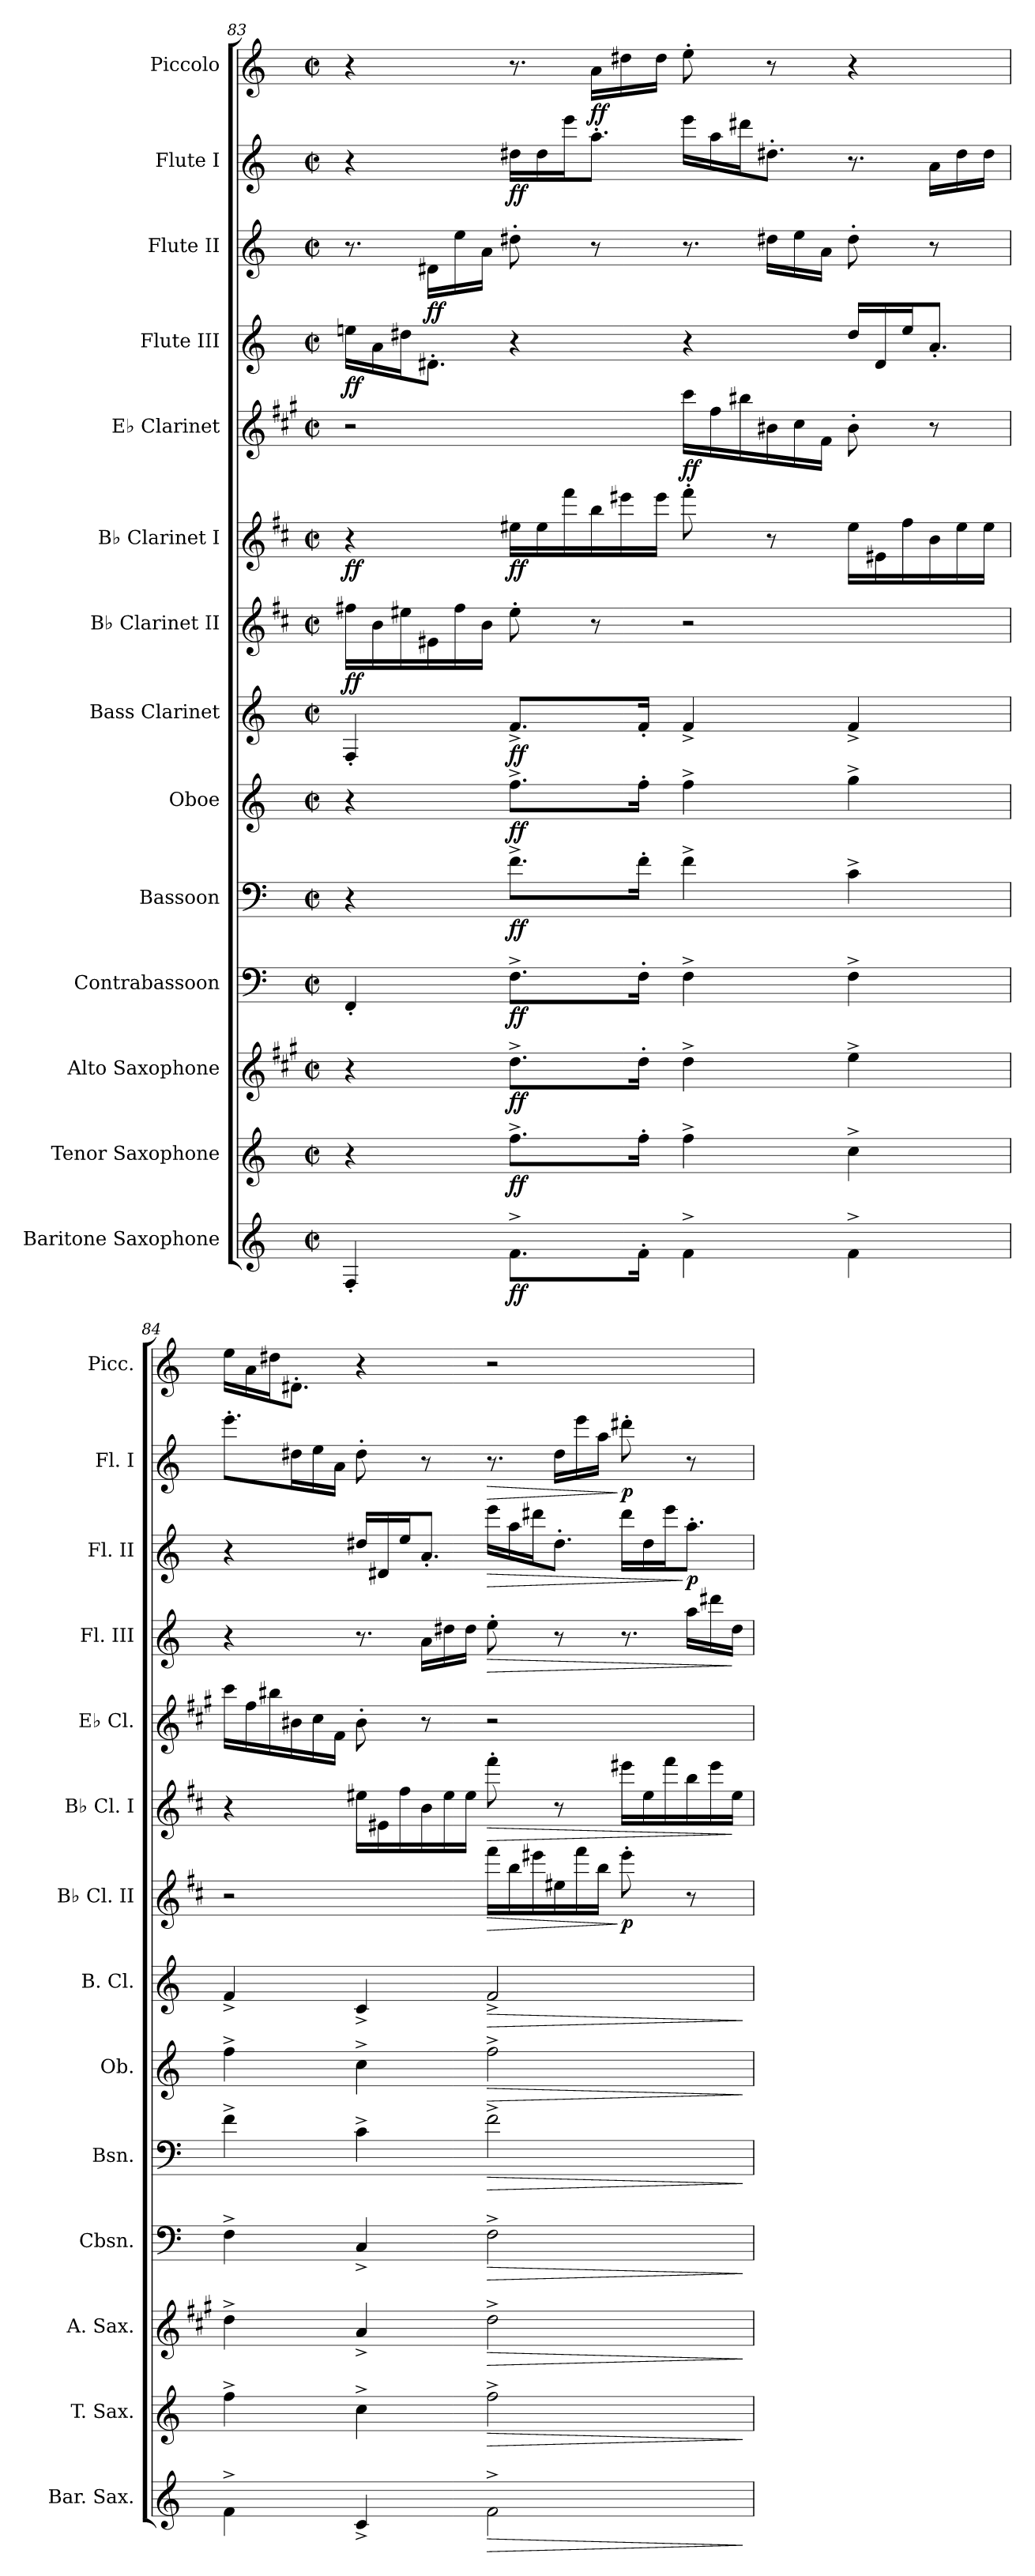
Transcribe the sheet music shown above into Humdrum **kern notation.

**kern	**dynam	**kern	**dynam	**kern	**dynam	**kern	**dynam	**kern	**dynam	**kern	**dynam	**kern	**dynam	**kern	**dynam	**kern	**dynam	**kern	**dynam	**kern	**dynam	**kern	**dynam	**kern	**dynam	**kern	**dynam
*part14	*part14	*part13	*part13	*part12	*part12	*part11	*part11	*part10	*part10	*part9	*part9	*part8	*part8	*part7	*part7	*part6	*part6	*part5	*part5	*part4	*part4	*part3	*part3	*part2	*part2	*part1	*part1
*staff14	*staff14	*staff13	*staff13	*staff12	*staff12	*staff11	*staff11	*staff10	*staff10	*staff9	*staff9	*staff8	*staff8	*staff7	*staff7	*staff6	*staff6	*staff5	*staff5	*staff4	*staff4	*staff3	*staff3	*staff2	*staff2	*staff1	*staff1
*I"Baritone Saxophone	*	*I"Tenor Saxophone	*	*I"Alto Saxophone	*	*I"Contrabassoon	*	*I"Bassoon	*	*I"Oboe	*	*I"Bass Clarinet	*	*I"B♭ Clarinet II	*	*I"B♭ Clarinet I	*	*I"E♭ Clarinet	*	*I"Flute III	*	*I"Flute II	*	*I"Flute I	*	*I"Piccolo	*
*I'Bar. Sax.	*	*I'T. Sax.	*	*I'A. Sax.	*	*I'Cbsn.	*	*I'Bsn.	*	*I'Ob.	*	*I'B. Cl.	*	*I'B♭ Cl. II	*	*I'B♭ Cl. I	*	*I'E♭ Cl.	*	*I'Fl. III	*	*I'Fl. II	*	*I'Fl. I	*	*I'Picc.	*
*clefG2	*	*clefG2	*	*clefG2	*	*clefF4	*	*clefF4	*	*clefG2	*	*clefG2	*	*clefG2	*	*clefG2	*	*clefG2	*	*clefG2	*	*clefG2	*	*clefG2	*	*clefG2	*
*ITrd12c21	*	*ITrd8c14	*	*ITrd5c9	*	*ITrd7c12	*	*	*	*	*	*ITrd8c14	*	*ITrd1c2	*	*ITrd1c2	*	*ITrd-2c-3	*	*	*	*	*	*	*	*ITrd-7c-12	*
*k[]	*	*k[]	*	*k[]	*	*k[]	*	*k[]	*	*k[]	*	*k[]	*	*k[]	*	*k[]	*	*k[]	*	*k[]	*	*k[]	*	*k[]	*	*k[]	*
*M2/2	*	*M2/2	*	*M2/2	*	*M2/2	*	*M2/2	*	*M2/2	*	*M2/2	*	*M2/2	*	*M2/2	*	*M2/2	*	*M2/2	*	*M2/2	*	*M2/2	*	*M2/2	*
*met(c|)	*	*met(c|)	*	*met(c|)	*	*met(c|)	*	*met(c|)	*	*met(c|)	*	*met(c|)	*	*met(c|)	*	*met(c|)	*	*met(c|)	*	*met(c|)	*	*met(c|)	*	*met(c|)	*	*met(c|)	*
*	*	*	*	*	*	*	*	*	*	*	*	*	*	*Xtuplet	*	*	*	*	*	*Xtuplet	*	*Xtuplet	*	*	*	*	*
=83	=83	=83	=83	=83	=83	=83	=83	=83	=83	=83	=83	=83	=83	=83	=83	=83	=83	=83	=83	=83	=83	=83	=83	=83	=83	=83	=83
!	!	!	!	!	!	!	!	!	!	!	!	!	!	!	!LO:DY:b	!	!LO:DY:b	!	!	!	!LO:DY:b	!	!	!	!	!	!
4FF'/	.	4r	.	4r	.	4FFF'/	.	4r	.	4r	.	4FF'/	.	24een\LL	ff	4r	ff	2r	.	24een\LL	ff	12.r	.	4r	.	4r	.
.	.	.	.	.	.	.	.	.	.	.	.	.	.	24a\	.	.	.	.	.	24a\	.	.	.	.	.	.	.
.	.	.	.	.	.	.	.	.	.	.	.	.	.	24dd#X\	.	.	.	.	.	24dd#X\J	.	.	.	.	.	.	.
!	!	!	!	!	!	!	!	!	!	!	!	!	!	!	!	!	!	!	!	!	!	!	!LO:DY:b	!	!	!	!
.	.	.	.	.	.	.	.	.	.	.	.	.	.	24d#X\	.	.	.	.	.	12.d#X'\J	.	24d#X\LL	ff	.	.	.	.
.	.	.	.	.	.	.	.	.	.	.	.	.	.	24ee\	.	.	.	.	.	.	.	24ee\	.	.	.	.	.
.	.	.	.	.	.	.	.	.	.	.	.	.	.	24a\JJ	.	.	.	.	.	.	.	24a\JJ	.	.	.	.	.
*	*	*	*	*	*	*	*	*	*	*	*	*	*	*	*	*Xtuplet	*	*	*	*	*	*	*	*Xtuplet	*	*Xtuplet	*
!	!LO:DY:b	!	!LO:DY:b	!	!LO:DY:b	!	!LO:DY:b	!	!LO:DY:b	!	!LO:DY:b	!	!LO:DY:b	!	!	!	!LO:DY:b	!	!	!	!	!	!	!	!LO:DY:b	!	!
8.F^\L	ff	8.f^\L	ff	8.f^\L	ff	8.FF^\L	ff	8.f^\L	ff	8.ff^\L	ff	8.F^/L	ff	8dd#'\	.	24dd#X\LL	ff	.	.	4r	.	8dd#X'\	.	24dd#X\LL	ff	12.r	.
.	.	.	.	.	.	.	.	.	.	.	.	.	.	.	.	24dd#\	.	.	.	.	.	.	.	24dd#\	.	.	.
.	.	.	.	.	.	.	.	.	.	.	.	.	.	.	.	24eee\	.	.	.	.	.	.	.	24eee\J	.	.	.
!	!	!	!	!	!	!	!	!	!	!	!	!	!	!	!	!	!	!	!	!	!	!	!	!	!	!	!LO:DY:b
.	.	.	.	.	.	.	.	.	.	.	.	.	.	8r	.	24aa\	.	.	.	.	.	8r	.	12.aa'\J	.	24aa\LL	ff
.	.	.	.	.	.	.	.	.	.	.	.	.	.	.	.	24ddd#X\	.	.	.	.	.	.	.	.	.	24ddd#X\	.
16F'\Jk	.	16f'\Jk	.	16f'\Jk	.	16FF'\Jk	.	16f'\Jk	.	16ff'\Jk	.	16F'/Jk	.	.	.	.	.	.	.	.	.	.	.	.	.	.	.
.	.	.	.	.	.	.	.	.	.	.	.	.	.	.	.	24ddd#\JJ	.	.	.	.	.	.	.	.	.	24ddd#\JJ	.
*	*	*	*	*	*	*	*	*	*	*	*	*	*	*	*	*	*	*Xtuplet	*	*	*	*	*	*	*	*	*
!	!	!	!	!	!	!	!	!	!	!	!	!	!	!	!	!	!	!	!LO:DY:b	!	!	!	!	!	!	!	!
4F^\	.	4f^\	.	4f^\	.	4FF^\	.	4f^\	.	4ff^\	.	4F^/	.	2r	.	8eee'\	.	24eee\LL	ff	4r	.	12.r	.	24eee\LL	.	8eee'\	.
.	.	.	.	.	.	.	.	.	.	.	.	.	.	.	.	.	.	24aa\	.	.	.	.	.	24aa\	.	.	.
.	.	.	.	.	.	.	.	.	.	.	.	.	.	.	.	.	.	24ddd#X\	.	.	.	.	.	24ddd#X\J	.	.	.
.	.	.	.	.	.	.	.	.	.	.	.	.	.	.	.	8r	.	24dd#X\	.	.	.	24dd#X\LL	.	12.dd#X'\J	.	8r	.
.	.	.	.	.	.	.	.	.	.	.	.	.	.	.	.	.	.	24ee\	.	.	.	24ee\	.	.	.	.	.
.	.	.	.	.	.	.	.	.	.	.	.	.	.	.	.	.	.	24a\JJ	.	.	.	24a\JJ	.	.	.	.	.
4F^\	.	4c^\	.	4g^\	.	4FF^\	.	4c^\	.	4gg^\	.	4F^/	.	.	.	24dd#\LL	.	8dd#'\	.	24dd#/LL	.	8dd#'\	.	12.r	.	4r	.
.	.	.	.	.	.	.	.	.	.	.	.	.	.	.	.	24d#X\	.	.	.	24d#/	.	.	.	.	.	.	.
.	.	.	.	.	.	.	.	.	.	.	.	.	.	.	.	24ee\	.	.	.	24ee/J	.	.	.	.	.	.	.
.	.	.	.	.	.	.	.	.	.	.	.	.	.	.	.	24a\	.	8r	.	12.a'/J	.	8r	.	24a\LL	.	.	.
.	.	.	.	.	.	.	.	.	.	.	.	.	.	.	.	24dd#\	.	.	.	.	.	.	.	24dd#\	.	.	.
.	.	.	.	.	.	.	.	.	.	.	.	.	.	.	.	24dd#\JJ	.	.	.	.	.	.	.	24dd#\JJ	.	.	.
!!LO:PB:g=z
=84	=84	=84	=84	=84	=84	=84	=84	=84	=84	=84	=84	=84	=84	=84	=84	=84	=84	=84	=84	=84	=84	=84	=84	=84	=84	=84	=84
4F^\	.	4f^\	.	4f^\	.	4FF^\	.	4f^\	.	4ff^\	.	4F^/	.	2r	.	4r	.	24eee\LL	.	4r	.	4r	.	12.eee'\L	.	24eee\LL	.
.	.	.	.	.	.	.	.	.	.	.	.	.	.	.	.	.	.	24aa\	.	.	.	.	.	.	.	24aa\	.
.	.	.	.	.	.	.	.	.	.	.	.	.	.	.	.	.	.	24ddd#X\	.	.	.	.	.	.	.	24ddd#X\J	.
.	.	.	.	.	.	.	.	.	.	.	.	.	.	.	.	.	.	24dd#X\	.	.	.	.	.	24dd#X\L	.	12.dd#X'\J	.
.	.	.	.	.	.	.	.	.	.	.	.	.	.	.	.	.	.	24ee\	.	.	.	.	.	24ee\	.	.	.
.	.	.	.	.	.	.	.	.	.	.	.	.	.	.	.	.	.	24a\JJ	.	.	.	.	.	24a\JJ	.	.	.
4C^/	.	4c^\	.	4c^/	.	4CC^/	.	4c^\	.	4cc^\	.	4C^/	.	.	.	24dd#X\LL	.	8dd#'\	.	12.r	.	24dd#X/LL	.	8dd#'\	.	4r	.
.	.	.	.	.	.	.	.	.	.	.	.	.	.	.	.	24d#X\	.	.	.	.	.	24d#X/	.	.	.	.	.
.	.	.	.	.	.	.	.	.	.	.	.	.	.	.	.	24ee\	.	.	.	.	.	24ee/J	.	.	.	.	.
.	.	.	.	.	.	.	.	.	.	.	.	.	.	.	.	24a\	.	8r	.	24a\LL	.	12.a'/J	.	8r	.	.	.
.	.	.	.	.	.	.	.	.	.	.	.	.	.	.	.	24dd#\	.	.	.	24dd#X\	.	.	.	.	.	.	.
.	.	.	.	.	.	.	.	.	.	.	.	.	.	.	.	24dd#\JJ	.	.	.	24dd#\JJ	.	.	.	.	.	.	.
!	!LO:HP:b	!	!LO:HP:b	!	!LO:HP:b	!	!LO:HP:b	!	!LO:HP:b	!	!LO:HP:b	!	!LO:HP:b	!	!LO:HP:b	!	!LO:HP:b	!	!	!	!LO:HP:b	!	!LO:HP:b	!	!LO:HP:b	!	!
2F^\	>	2f^\	>	2f^\	>	2FF^\	>	2f^\	>	2ff^\	>	2F^/	>	24eee\LL	>	8eee'\	>	2r	.	8ee'\	>	24eee\LL	>	12.r	>	2r	.
.	.	.	.	.	.	.	.	.	.	.	.	.	.	24aa\	.	.	.	.	.	.	.	24aa\	.	.	.	.	.
.	.	.	.	.	.	.	.	.	.	.	.	.	.	24ddd#X\	.	.	.	.	.	.	.	24ddd#X\J	.	.	.	.	.
.	.	.	.	.	.	.	.	.	.	.	.	.	.	24dd#X\	.	8r	.	.	.	8r	.	12.dd#'\J	.	24dd#\LL	.	.	.
.	.	.	.	.	.	.	.	.	.	.	.	.	.	24eee\	.	.	.	.	.	.	.	.	.	24eee\	.	.	.
.	.	.	.	.	.	.	.	.	.	.	.	.	.	24aa\JJ	.	.	.	.	.	.	.	.	.	24aa\JJ	.	.	.
!	!	!	!	!	!	!	!	!	!	!	!	!	!	!	!LO:DY:n=1:b	!	!	!	!	!	!	!	!	!	!LO:DY:n=1:b	!	!
.	.	.	.	.	.	.	.	.	.	.	.	.	.	8ddd#'\	] p	24ddd#X\LL	.	.	.	12.r	.	24ddd#\LL	.	8ddd#X'\	] p	.	.
.	.	.	.	.	.	.	.	.	.	.	.	.	.	.	.	24dd#\	.	.	.	.	.	24dd#\	.	.	.	.	.
.	.	.	.	.	.	.	.	.	.	.	.	.	.	.	.	24eee\	.	.	.	.	.	24eee\J	.	.	.	.	.
!	!	!	!	!	!	!	!	!	!	!	!	!	!	!	!	!	!	!	!	!	!	!	!LO:DY:n=1:b	!	!	!	!
.	.	.	.	.	.	.	.	.	.	.	.	.	.	8r	.	24aa\	.	.	.	24aa\LL	.	12.aa'\J	] p	8r	.	.	.
.	.	.	.	.	.	.	.	.	.	.	.	.	.	.	.	24ddd#\	.	.	.	24ddd#X\	.	.	.	.	.	.	.
.	.	.	.	.	.	.	.	.	.	.	.	.	.	.	.	24dd#\JJ	]	.	.	24dd#\JJ	]	.	.	.	.	.	.
.	]	.	]	.	]	.	]	.	]	.	]	.	]	.	.	.	.	.	.	.	.	.	.	.	.	.	.
=	=	=	=	=	=	=	=	=	=	=	=	=	=	=	=	=	=	=	=	=	=	=	=	=	=	=	=
*-	*-	*-	*-	*-	*-	*-	*-	*-	*-	*-	*-	*-	*-	*-	*-	*-	*-	*-	*-	*-	*-	*-	*-	*-	*-	*-	*-
